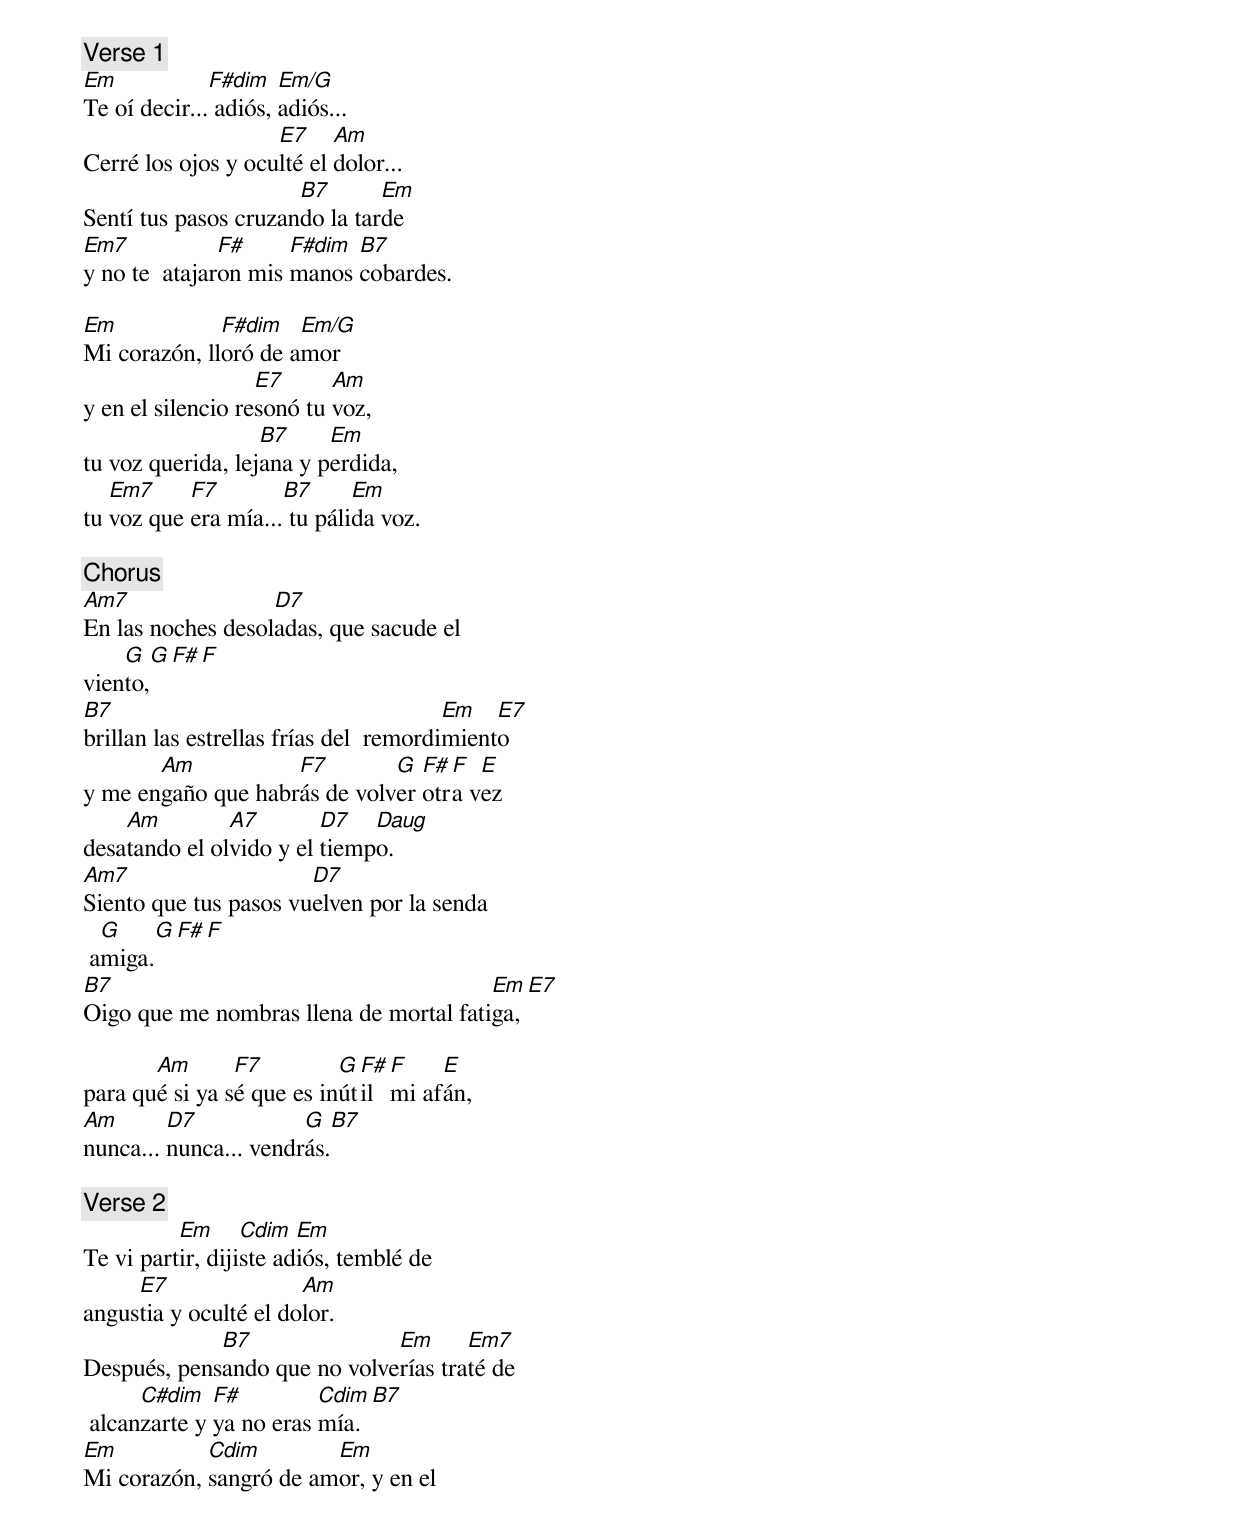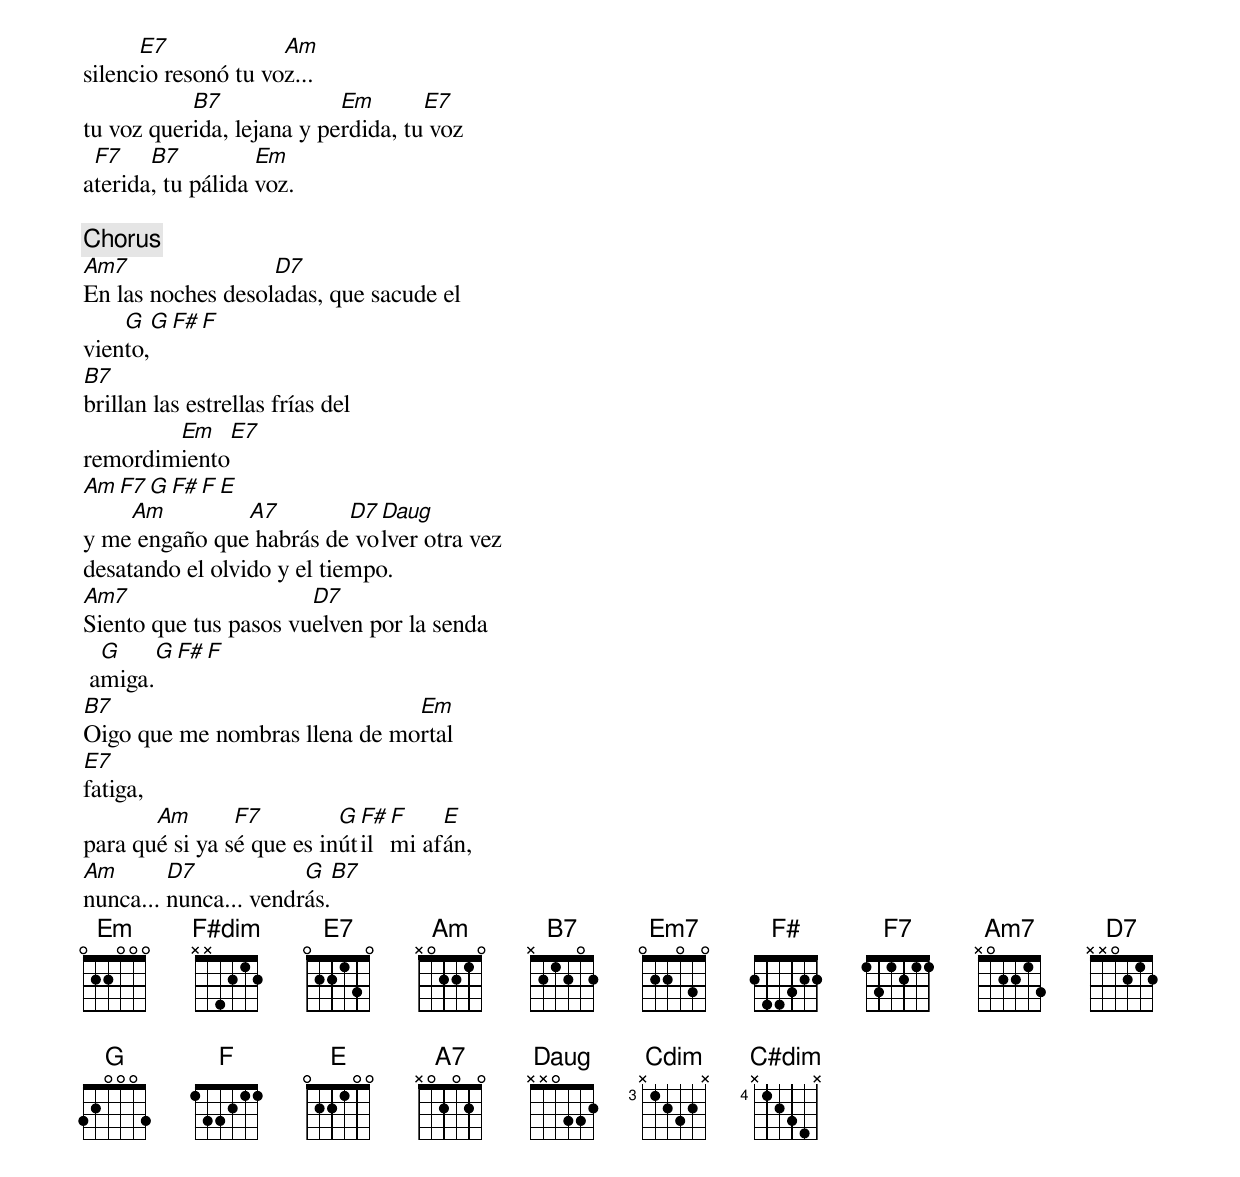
[Verse 1]
Em            F#dim   Em/G
Te oí decir... adiós, adiós...
                    E7     Am
Cerré los ojos y oculté el dolor...
                      B7       Em
Sentí tus pasos cruzando la tarde
Em7            F#     F#dim B7
y no te  atajaron mis manos cobardes.

Em            F#dim   Em/G
Mi corazón, lloró de amor
                   E7      Am
y en el silencio resonó tu voz,
                   B7     Em
tu voz querida, lejana y perdida,
   Em7     F7        B7      Em
tu voz que era mía... tu pálida voz.

[Chorus]
Am7                D7
En las noches desoladas, que sacude el
    G      G F# F
viento,
B7                                      Em   E7
brillan las estrellas frías del  remordimiento
       Am           F7        G  F# F  E
y me engaño que habrás de volver otra vez
    Am         A7        D7   Daug
desatando el olvido y el tiempo.
Am7                    D7
Siento que tus pasos vuelven por la senda
  G      G F# F
 amiga.
B7                                      Em    E7
Oigo que me nombras llena de mortal fatiga,

       Am       F7         G F# F    E
para qué si ya sé que es inútil mi afán,
Am       D7            G      B7
nunca... nunca... vendrás.

[Verse 2]
          Em      Cdim  Em
Te vi partir, dijiste adiós, temblé de
     E7                Am
angustia y oculté el dolor.
             B7               Em      Em7
Después, pensando que no volverías traté de
      C#dim   F#         Cdim B7
 alcanzarte y ya no eras mía.
Em          Cdim        Em
Mi corazón, sangró de amor, y en el
      E7             Am
silencio resonó tu voz...
           B7              Em       E7
tu voz querida, lejana y perdida, tu voz
 F7    B7          Em
aterida, tu pálida voz.

[Chorus]
Am7                D7
En las noches desoladas, que sacude el
    G      G F# F
viento,
B7
brillan las estrellas frías del
        Em     E7
remordimiento
       Am           F7        G  F# F E
    Am         A7        D7 Daug
y me engaño que habrás de volver otra vez
desatando el olvido y el tiempo.
Am7                    D7
Siento que tus pasos vuelven por la senda
  G      G F# F
 amiga.
B7                             Em
Oigo que me nombras llena de mortal
E7
fatiga,
       Am       F7         G F# F    E
para qué si ya sé que es inútil mi afán,
Am       D7            G      B7
nunca... nunca... vendrás.
